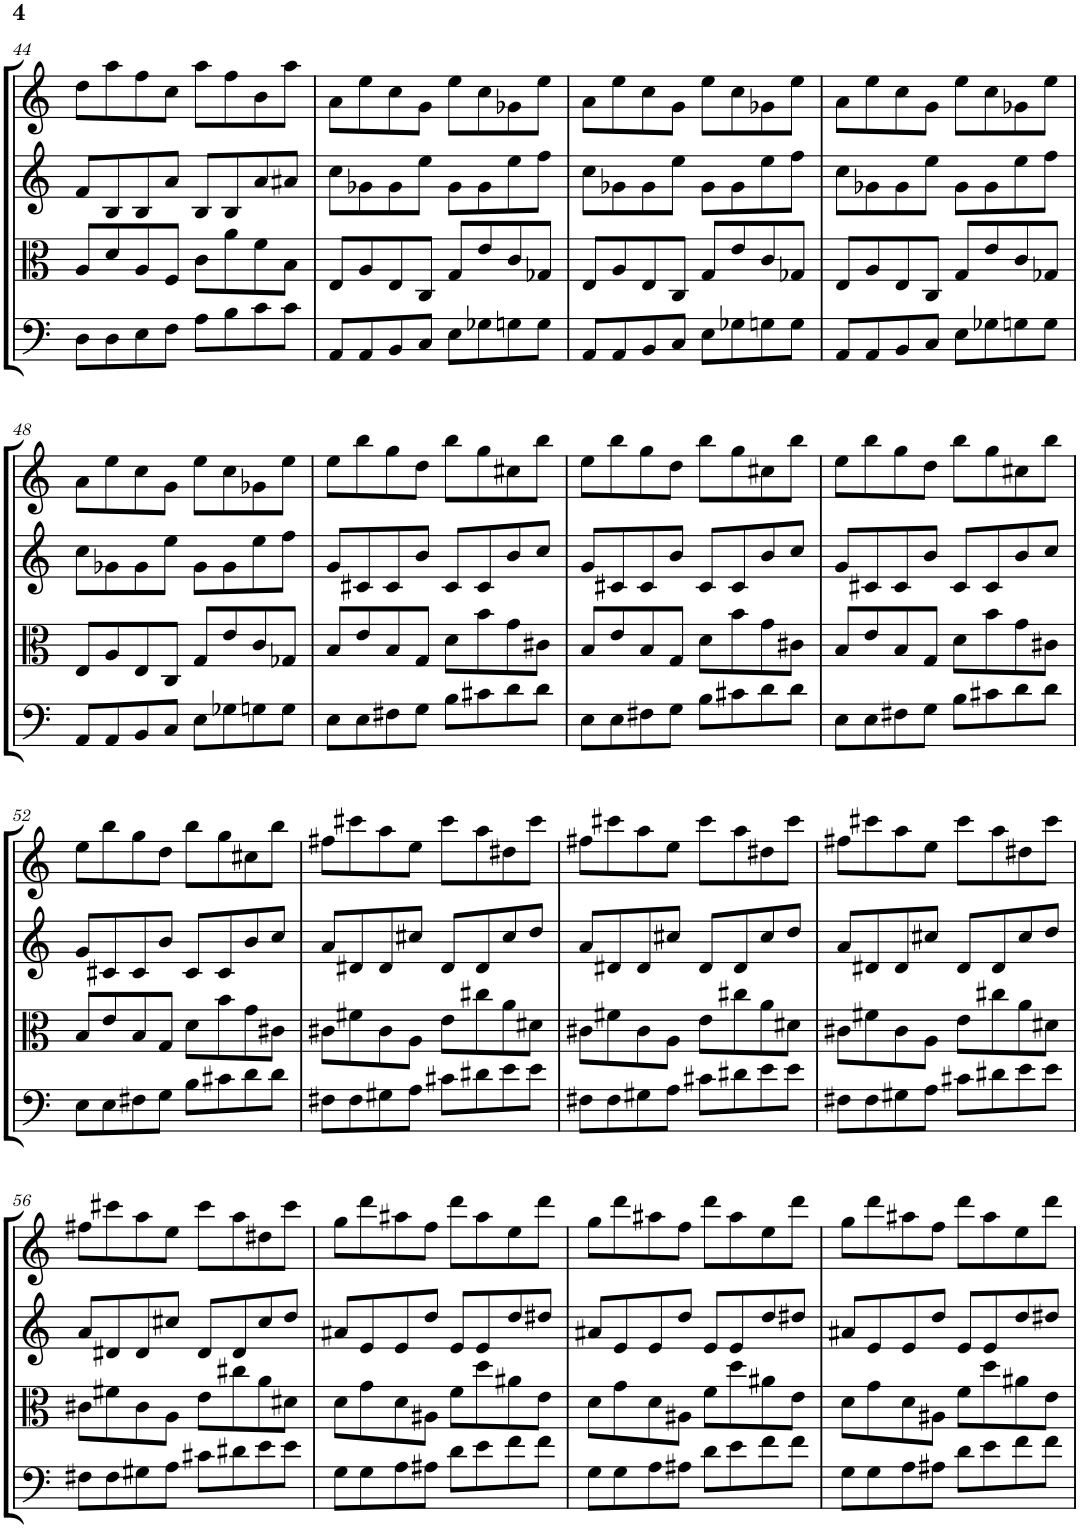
**kern	**kern	**kern	**kern
*part4	*part3	*part2	*part1
*staff4	*staff3	*staff2	*staff1
*I"Violoncello	*I"Viola	*I"Violin II	*I"Violin I
*I'Vc	*I'Vla	*I'Vln	*I'Vln
!!LO:PB:g=z
*clefF4	*clefC3	*clefG2	*clefG2
*k[]	*k[]	*k[]	*k[]
*M4/4	*M4/4	*M4/4	*M4/4
=44	=44	=44	=44
8D\L	8A/L	8f/L	8dd\L
8D\	8d/	8B/	8aa\
8E\	8A/	8B/	8ff\
8F\J	8F/J	8a/J	8cc\J
8A\L	8c\L	8B/L	8aa\L
8B\	8a\	8B/	8ff\
8c\	8f\	8a/	8b\
8c\J	8B\J	8a#X/J	8aa\J
=45	=45	=45	=45
8AA/L	8E/L	8cc\L	8a\L
8AA/	8A/	8g-X\	8ee\
8BB/	8E/	8g-\	8cc\
8C/J	8C/J	8ee\J	8g\J
8E\L	8G/L	8g-\L	8ee\L
8G-X\	8e/	8g-\	8cc\
8Gn\	8c/	8ee\	8g-X\
8G\J	8G-X/J	8ff\J	8ee\J
=46	=46	=46	=46
8AA/L	8E/L	8cc\L	8a\L
8AA/	8A/	8g-X\	8ee\
8BB/	8E/	8g-\	8cc\
8C/J	8C/J	8ee\J	8g\J
8E\L	8G/L	8g-\L	8ee\L
8G-X\	8e/	8g-\	8cc\
8Gn\	8c/	8ee\	8g-X\
8G\J	8G-X/J	8ff\J	8ee\J
=47	=47	=47	=47
8AA/L	8E/L	8cc\L	8a\L
8AA/	8A/	8g-X\	8ee\
8BB/	8E/	8g-\	8cc\
8C/J	8C/J	8ee\J	8g\J
8E\L	8G/L	8g-\L	8ee\L
8G-X\	8e/	8g-\	8cc\
8Gn\	8c/	8ee\	8g-X\
8G\J	8G-X/J	8ff\J	8ee\J
!!LO:LB:g=z
=48	=48	=48	=48
8AA/L	8E/L	8cc\L	8a\L
8AA/	8A/	8g-X\	8ee\
8BB/	8E/	8g-\	8cc\
8C/J	8C/J	8ee\J	8g\J
8E\L	8G/L	8g-\L	8ee\L
8G-X\	8e/	8g-\	8cc\
8Gn\	8c/	8ee\	8g-X\
8G\J	8G-X/J	8ff\J	8ee\J
=49	=49	=49	=49
8E\L	8B/L	8g/L	8ee\L
8E\	8e/	8c#X/	8bb\
8F#X\	8B/	8c#/	8gg\
8G\J	8G/J	8b/J	8dd\J
8B\L	8d\L	8c#/L	8bb\L
8c#X\	8b\	8c#/	8gg\
8d\	8g\	8b/	8cc#X\
8d\J	8c#X\J	8cc/J	8bb\J
=50	=50	=50	=50
8E\L	8B/L	8g/L	8ee\L
8E\	8e/	8c#X/	8bb\
8F#X\	8B/	8c#/	8gg\
8G\J	8G/J	8b/J	8dd\J
8B\L	8d\L	8c#/L	8bb\L
8c#X\	8b\	8c#/	8gg\
8d\	8g\	8b/	8cc#X\
8d\J	8c#X\J	8cc/J	8bb\J
=51	=51	=51	=51
8E\L	8B/L	8g/L	8ee\L
8E\	8e/	8c#X/	8bb\
8F#X\	8B/	8c#/	8gg\
8G\J	8G/J	8b/J	8dd\J
8B\L	8d\L	8c#/L	8bb\L
8c#X\	8b\	8c#/	8gg\
8d\	8g\	8b/	8cc#X\
8d\J	8c#X\J	8cc/J	8bb\J
!!LO:LB:g=z
=52	=52	=52	=52
8E\L	8B/L	8g/L	8ee\L
8E\	8e/	8c#X/	8bb\
8F#X\	8B/	8c#/	8gg\
8G\J	8G/J	8b/J	8dd\J
8B\L	8d\L	8c#/L	8bb\L
8c#X\	8b\	8c#/	8gg\
8d\	8g\	8b/	8cc#X\
8d\J	8c#X\J	8cc/J	8bb\J
=53	=53	=53	=53
8F#X\L	8c#X\L	8a/L	8ff#X\L
8F#\	8f#X\	8d#X/	8ccc#X\
8G#X\	8c#\	8d#/	8aa\
8A\J	8A\J	8cc#X/J	8ee\J
8c#X\L	8e\L	8d#/L	8ccc#\L
8d#X\	8cc#X\	8d#/	8aa\
8e\	8a\	8cc#/	8dd#X\
8e\J	8d#X\J	8dd/J	8ccc#\J
=54	=54	=54	=54
8F#X\L	8c#X\L	8a/L	8ff#X\L
8F#\	8f#X\	8d#X/	8ccc#X\
8G#X\	8c#\	8d#/	8aa\
8A\J	8A\J	8cc#X/J	8ee\J
8c#X\L	8e\L	8d#/L	8ccc#\L
8d#X\	8cc#X\	8d#/	8aa\
8e\	8a\	8cc#/	8dd#X\
8e\J	8d#X\J	8dd/J	8ccc#\J
=55	=55	=55	=55
8F#X\L	8c#X\L	8a/L	8ff#X\L
8F#\	8f#X\	8d#X/	8ccc#X\
8G#X\	8c#\	8d#/	8aa\
8A\J	8A\J	8cc#X/J	8ee\J
8c#X\L	8e\L	8d#/L	8ccc#\L
8d#X\	8cc#X\	8d#/	8aa\
8e\	8a\	8cc#/	8dd#X\
8e\J	8d#X\J	8dd/J	8ccc#\J
!!LO:LB:g=z
=56	=56	=56	=56
8F#X\L	8c#X\L	8a/L	8ff#X\L
8F#\	8f#X\	8d#X/	8ccc#X\
8G#X\	8c#\	8d#/	8aa\
8A\J	8A\J	8cc#X/J	8ee\J
8c#X\L	8e\L	8d#/L	8ccc#\L
8d#X\	8cc#X\	8d#/	8aa\
8e\	8a\	8cc#/	8dd#X\
8e\J	8d#X\J	8dd/J	8ccc#\J
=57	=57	=57	=57
8G\L	8d\L	8a#X/L	8gg\L
8G\	8g\	8e/	8ddd\
8A\	8d\	8e/	8aa#X\
8A#X\J	8A#X\J	8dd/J	8ff\J
8d\L	8f\L	8e/L	8ddd\L
8e\	8dd\	8e/	8aa#\
8f\	8a#X\	8dd/	8ee\
8f\J	8e\J	8dd#X/J	8ddd\J
=58	=58	=58	=58
8G\L	8d\L	8a#X/L	8gg\L
8G\	8g\	8e/	8ddd\
8A\	8d\	8e/	8aa#X\
8A#X\J	8A#X\J	8dd/J	8ff\J
8d\L	8f\L	8e/L	8ddd\L
8e\	8dd\	8e/	8aa#\
8f\	8a#X\	8dd/	8ee\
8f\J	8e\J	8dd#X/J	8ddd\J
=59	=59	=59	=59
8G\L	8d\L	8a#X/L	8gg\L
8G\	8g\	8e/	8ddd\
8A\	8d\	8e/	8aa#X\
8A#X\J	8A#X\J	8dd/J	8ff\J
8d\L	8f\L	8e/L	8ddd\L
8e\	8dd\	8e/	8aa#\
8f\	8a#X\	8dd/	8ee\
8f\J	8e\J	8dd#X/J	8ddd\J
=	=	=	=
*-	*-	*-	*-
